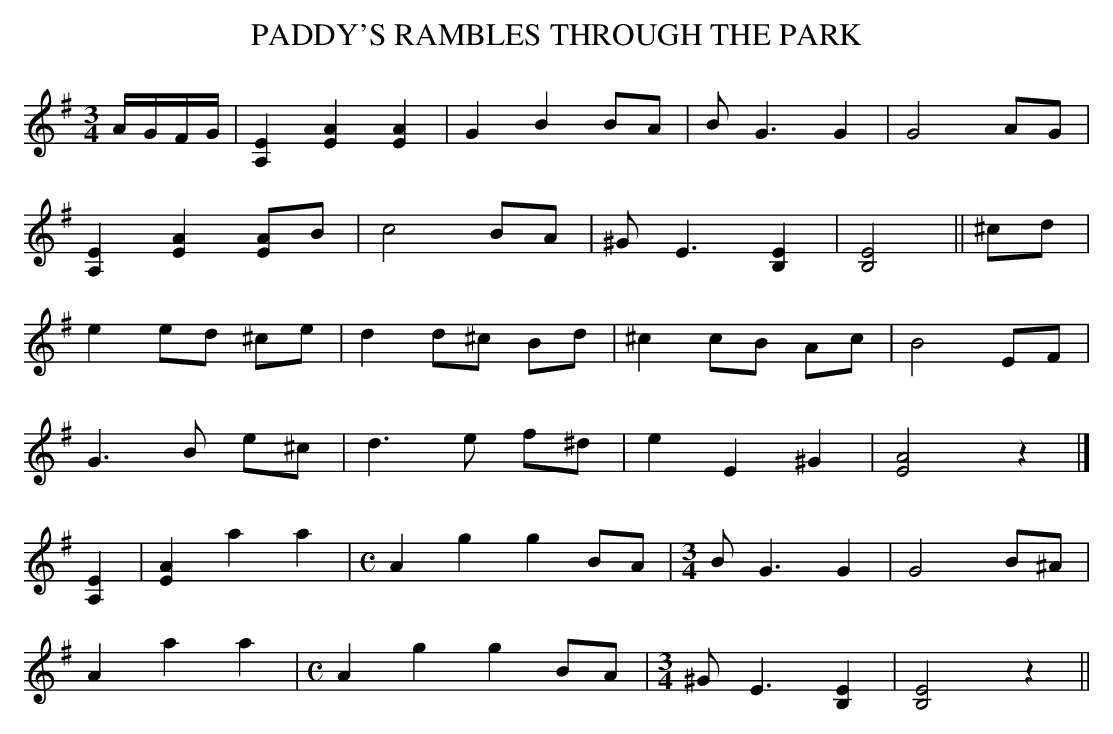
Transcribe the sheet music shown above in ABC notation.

X:1
T:PADDY'S RAMBLES THROUGH THE PARK
L:1/8
M:3/4
K:Ador
A/G/F/G/|[E2A,2][A2E2][A2E2]|G2 B2 BA|BG3 G2|G4 AG|
[E2A,2][A2E2][AE]B|c4 BA|^GE3 [E2B,2]|[E4B,4]||^cd|
e2ed ^ce|d2 d^c Bd|^c2 cB Ac|B4 EF|
G3B e^c|d3e f^d|e2 E2 ^G2|[A4E4] z2|]
[E2A,2]|[A2E2]a2a2|[M:C]A2g2g2BA|[M:3/4]BG3G2|G4B^A|
A2a2a2|[M:C] A2g2g2BA|[M:3/4] ^GE3 [E2B,2]|[E4B,4]z2 ||
